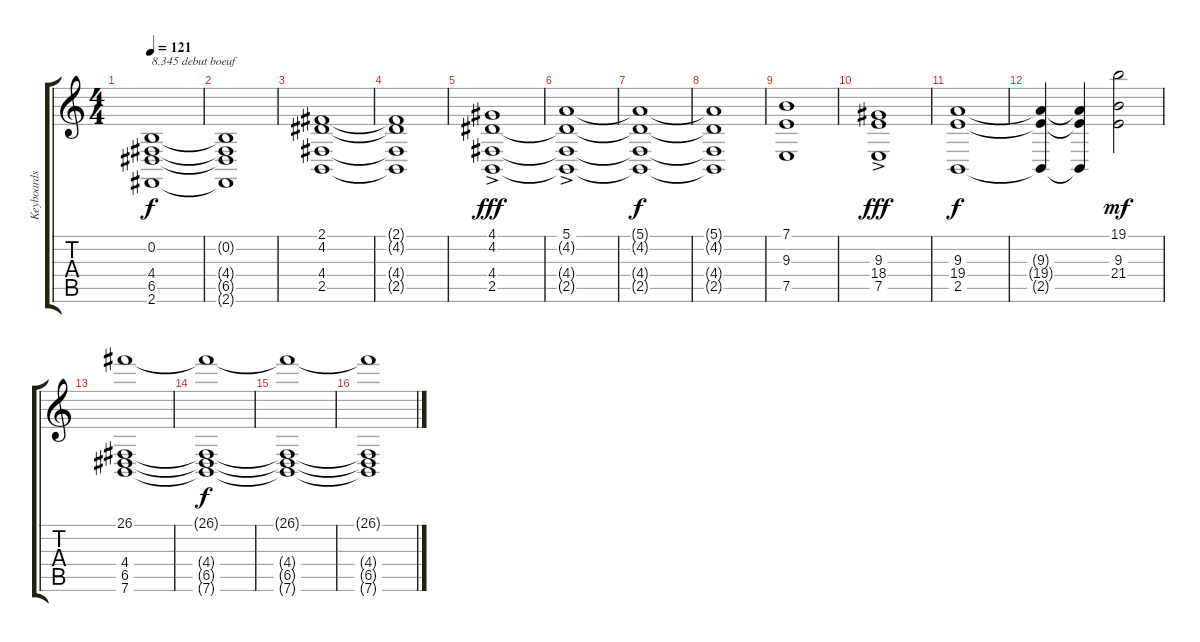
\track ("Keyboards" "Keyboards") {instrument synthstrings2}
\staff {score tabs}
\tuning (E4 B3 G3 D3 A2 E2) {hide}
\ts (4 4)
\tempo 121
\clef g2
\ks c
(0.2 4.4 6.5 2.6).1{txt "8.345 debut boeuf" dy f} |
(0.2{t} 4.4{t} 6.5{t} 2.6{t}).1 |
(2.1 4.2 4.4 2.5).1 |
(2.1{t} 4.2{t} 4.4{t} 2.5{t}).1 |
(4.1{ac} 4.2 4.4 2.5).1{dy fff} |
(5.1{ac} 4.2{t} 4.4{t} 2.5{t}).1 |
(5.1{t} 4.2{t} 4.4{t} 2.5{t}).1{dy f} |
(5.1{t} 4.2{t} 4.4{t} 2.5{t}).1 |
(7.1 9.3 7.5).1 |
(9.3 18.4{ac} 7.5).1{dy fff} |
(9.3 19.4 2.5).1{dy f} |
(9.3{t} 19.4{t} 2.5{t}).4 (9.3{t} 19.4{t} 2.5{t}).4 (19.1 9.3 21.4).2{dy mf} |
(26.1 4.4 6.5 7.6).1 |
(26.1{t} 4.4{t} 6.5{t} 7.6{t}).1{dy f} |
(26.1{t} 4.4{t} 6.5{t} 7.6{t}).1 |
(26.1{t} 4.4{t} 6.5{t} 7.6{t}).1
